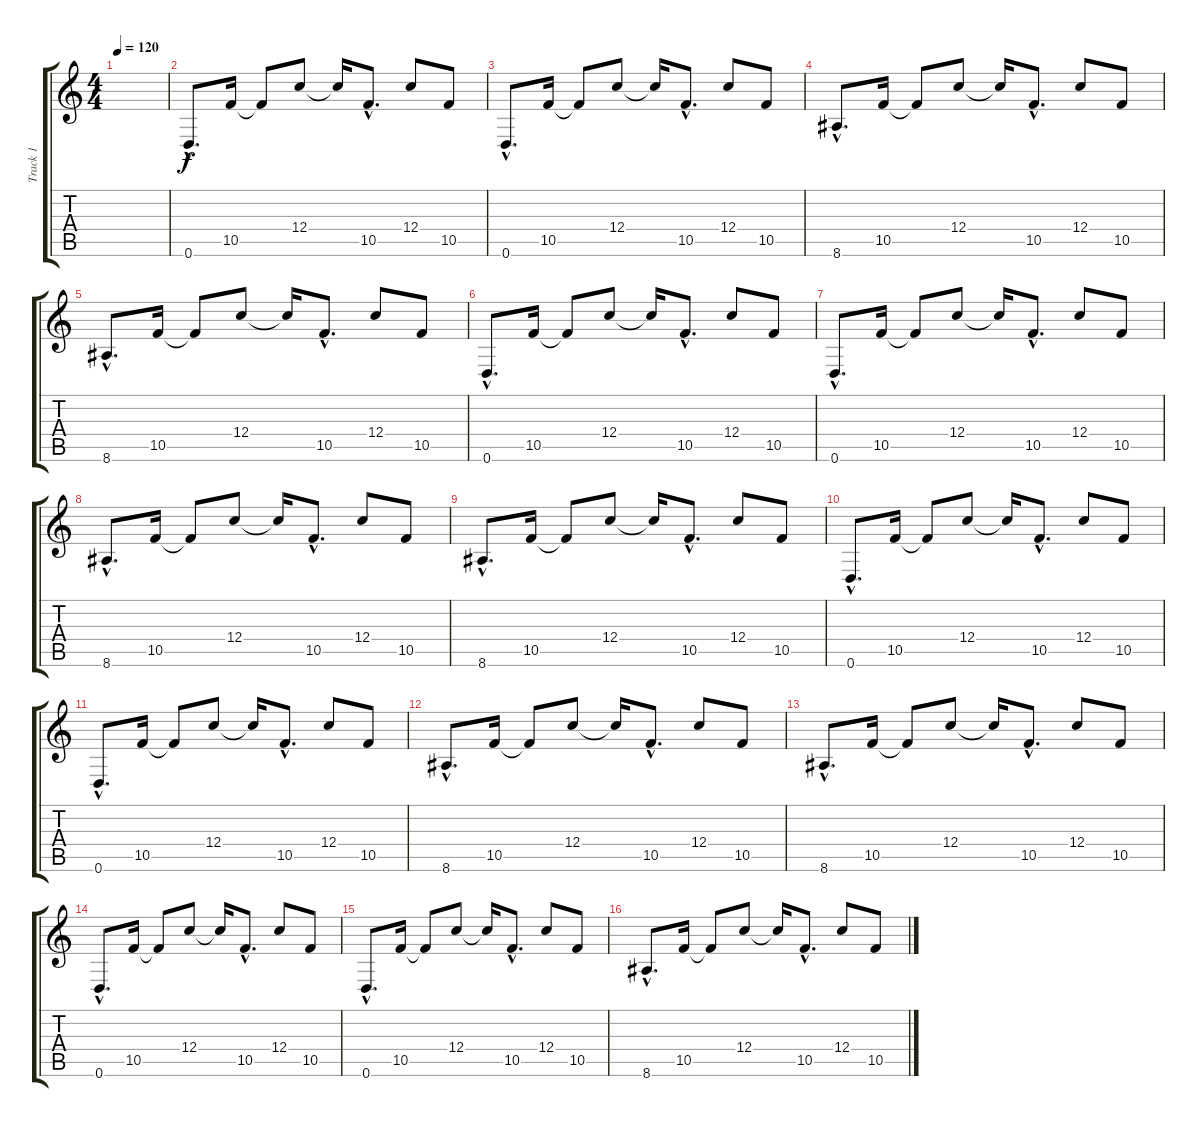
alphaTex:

\track ("Track 1" "Track 1") {instrument overdrivenguitar}
\staff {score tabs}
\tuning (D4 A3 F3 C3 G2 D2) {hide}
\ts (4 4)
\tempo 120
\clef g2
\ks c
|
0.6{hac}.8{d volume 8 instrument electricguitarclean} 10.5.16 10.5{t}.8 12.4.8 12.4{t}.16 10.5{hac}.8{d} 12.4.8 10.5.8 |
0.6{hac}.8{d} 10.5.16 10.5{t}.8 12.4.8 12.4{t}.16 10.5{hac}.8{d} 12.4.8 10.5.8 |
8.6{hac}.8{d} 10.5.16 10.5{t}.8 12.4.8 12.4{t}.16 10.5{hac}.8{d} 12.4.8 10.5.8 |
8.6{hac}.8{d} 10.5.16 10.5{t}.8 12.4.8 12.4{t}.16 10.5{hac}.8{d} 12.4.8 10.5.8 |
0.6{hac}.8{d} 10.5.16 10.5{t}.8 12.4.8 12.4{t}.16 10.5{hac}.8{d} 12.4.8 10.5.8 |
0.6{hac}.8{d} 10.5.16 10.5{t}.8 12.4.8 12.4{t}.16 10.5{hac}.8{d} 12.4.8 10.5.8 |
8.6{hac}.8{d} 10.5.16 10.5{t}.8 12.4.8 12.4{t}.16 10.5{hac}.8{d} 12.4.8 10.5.8 |
8.6{hac}.8{d} 10.5.16 10.5{t}.8 12.4.8 12.4{t}.16 10.5{hac}.8{d} 12.4.8 10.5.8 |
0.6{hac}.8{d} 10.5.16 10.5{t}.8 12.4.8 12.4{t}.16 10.5{hac}.8{d} 12.4.8 10.5.8 |
0.6{hac}.8{d} 10.5.16 10.5{t}.8 12.4.8 12.4{t}.16 10.5{hac}.8{d} 12.4.8 10.5.8 |
8.6{hac}.8{d} 10.5.16 10.5{t}.8 12.4.8 12.4{t}.16 10.5{hac}.8{d} 12.4.8 10.5.8 |
8.6{hac}.8{d} 10.5.16 10.5{t}.8 12.4.8 12.4{t}.16 10.5{hac}.8{d} 12.4.8 10.5.8 |
0.6{hac}.8{d} 10.5.16 10.5{t}.8 12.4.8 12.4{t}.16 10.5{hac}.8{d} 12.4.8 10.5.8 |
0.6{hac}.8{d} 10.5.16 10.5{t}.8 12.4.8 12.4{t}.16 10.5{hac}.8{d} 12.4.8 10.5.8 |
8.6{hac}.8{d} 10.5.16 10.5{t}.8 12.4.8 12.4{t}.16 10.5{hac}.8{d} 12.4.8 10.5.8
